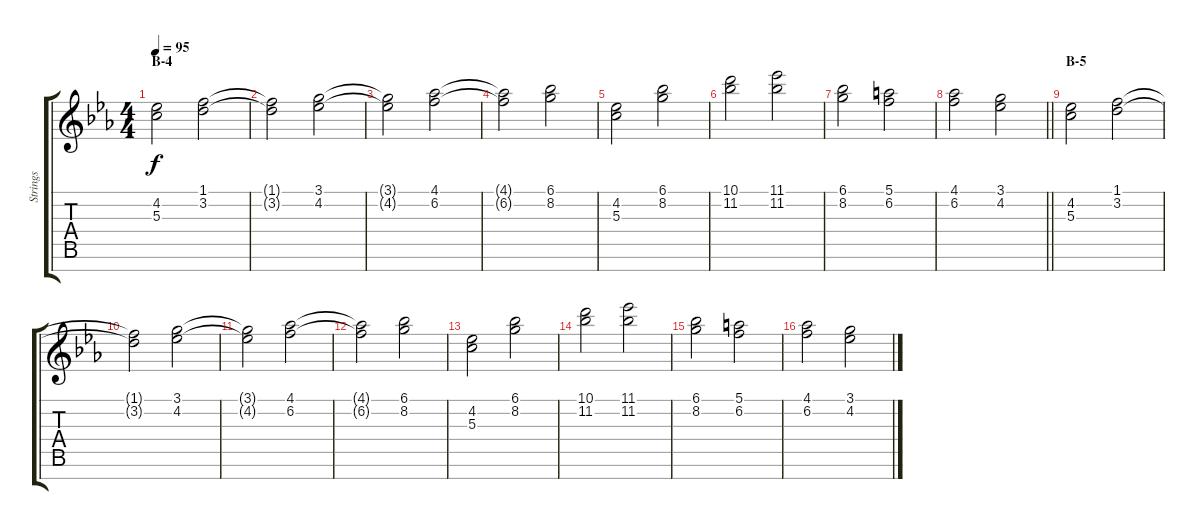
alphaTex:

\track ("Strings" "Strings") {instrument stringensemble1}
\staff {score tabs}
\tuning (E5 B4 G4 D4 A3 E3 B2) {hide}
\ts (4 4)
\section ("" "B-4")
\tempo 95
\clef g2
\ks cminor
(4.2 5.3).2{dy f} (1.1 3.2).2 |
(1.1{t} 3.2{t}).2 (3.1 4.2).2 |
(3.1{t} 4.2{t}).2 (4.1 6.2).2 |
(4.1{t} 6.2{t}).2 (6.1 8.2).2 |
(4.2 5.3).2 (6.1 8.2).2 |
(10.1 11.2).2 (11.1 11.2).2 |
(6.1 8.2).2 (5.1 6.2).2 |
\barLineRight lightlight
(4.1 6.2).2 (3.1 4.2).2 |
\section ("" "B-5")
(4.2 5.3).2 (1.1 3.2).2 |
(1.1{t} 3.2{t}).2 (3.1 4.2).2 |
(3.1{t} 4.2{t}).2 (4.1 6.2).2 |
(4.1{t} 6.2{t}).2 (6.1 8.2).2 |
(4.2 5.3).2 (6.1 8.2).2 |
(10.1 11.2).2 (11.1 11.2).2 |
(6.1 8.2).2 (5.1 6.2).2 |
(4.1 6.2).2 (3.1 4.2).2
